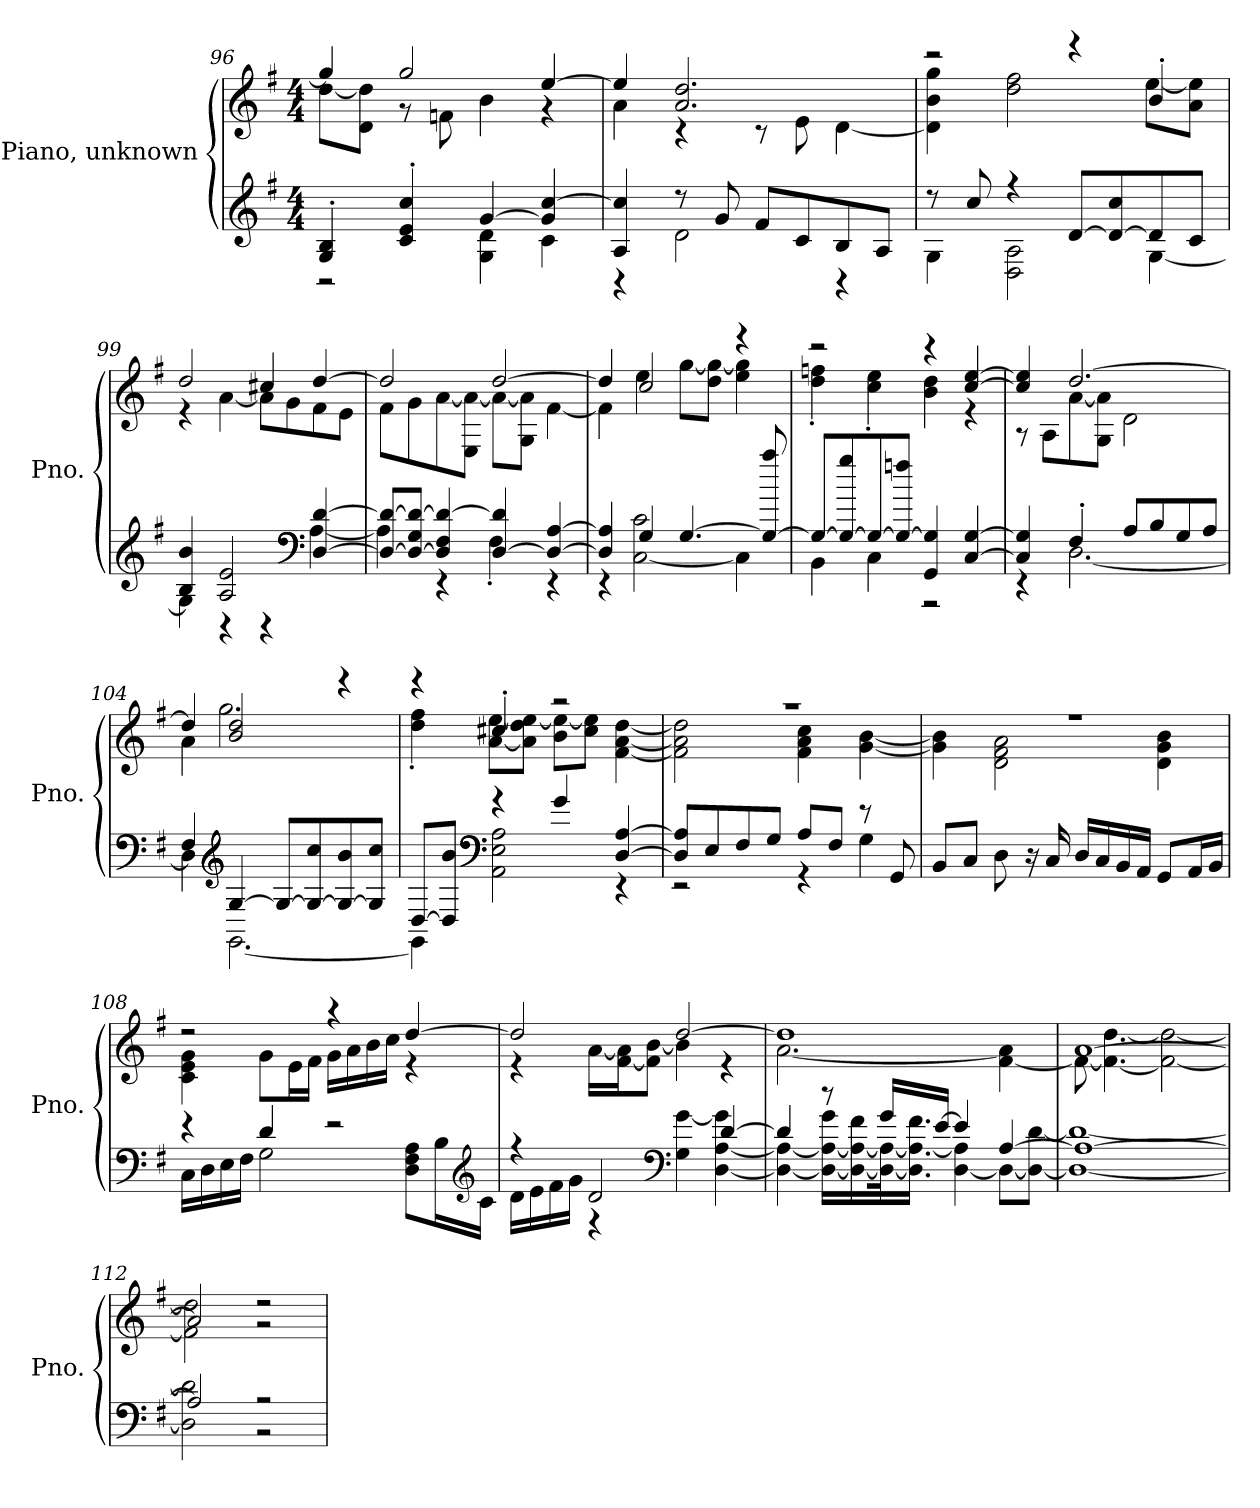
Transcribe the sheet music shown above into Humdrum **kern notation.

**kern	**kern
*part1	*part1
*staff2	*staff1
*I"Piano, unknown	*
*I'Pno.	*
!!LO:LB:g=z
*clefG2	*clefG2
*k[f#]	*k[f#]
*M4/4	*M4/4
=96	=96
*^	*^
4G/' 4B/'	2r	4gg/]	[8dd\L
.	.	.	8d\ 8dd\]J
4c/' 4e/' 4cc/'	.	2gg/	8r
.	.	.	8fn\
[4g/	4G\ 4d\	.	4b\
4g/] [4cc/	4c\	[4ee/	4r
=97	=97	=97	=97
4A/ 4cc/]	4r	4ee/]	4a\
8r	2d\	2.a/ 2.dd/	4r
8g/	.	.	.
8f#/L	.	.	8r
8c/	.	.	8e\
8B/	4r	.	[4d\
8A/J	.	.	.
=98	=98	=98	=98
8r	4G\	2r	4d\] 4b\ 4gg\
8cc/	.	.	.
4r	2D\ 2A\	.	2dd\ 2ff#\
[8d/L	.	4r	.
8d/_ 8cc/	.	.	.
8d/]	[4G\	4b'/	[8ee\L
8c/J	.	.	8a\ 8ee\]J
=99	=99	=99	=99
4B/ 4b/	4G\]	2dd/	4r
2A/ 2e/	4r	.	[4a\
.	4r	4cc#X/	8a\L]
.	.	.	8g\
*clefF4	*	*	*
[4D/ [4d/	[4A\	[4dd/	8f#\
.	.	.	8e\J
!!LO:LB:g=z	!!
=100	=100	=100	=100
8D/_ 8d/_L	4A\]	2dd/]	8f#\L
8D/_ 8G/ 8d/_J	.	.	8g\
4D/] 4F#/ 4d/_	4r	.	[8a\
.	.	.	8E\ 8a\_J
[4D/ 4d/]	4F#'\	[2dd/	8a\L_
.	.	.	8G\ 8a\]J
4D/_ [4A/	4r	.	[4f#\
=101	=101	=101	=101
4D/] 4A/]	4r	4dd/]	4f#\]
4G/	[2C\ 2c\	2cc/	4ee\
[4.G/	.	.	[8gg\L
.	.	.	8dd\ 8gg\_J
.	4C\]	4r	4ee\ 4gg\]
8G/_ 8aa/	.	.	.
=102	=102	=102	=102
8G/L_	4BB\	2r	4dd\' 4ffn\'
8G/_ 8gg/	.	.	.
8G/_	4C\	.	4cc\' 4ee\'
8G/_ 8ffn/J	.	.	.
4GG/ 4G/]	2r	4r	4b\ 4dd\
[4C/ [4G/	.	[4cc/ [4ee/	4r
=103	=103	=103	=103
4C/] 4G/]	4r	4cc/] 4ee/]	8r
.	.	.	8A\L
4F#'/	[2.D\	[2.dd/	[8a\
.	.	.	8G\ 8a\]J
8A/L	.	.	2d\
8B/	.	.	.
8G/	.	.	.
8A/J	.	.	.
!!LO:PB:g=z	!!
=104	=104	=104	=104
4F#/	4D\]	4dd/]	4a\
*clefG2	*	*	*
[4G/	[2.GG\	2b/ 2dd/	2.gg\
8G/L_	.	.	.
8G/_ 8cc/	.	.	.
8G/_ 8b/	.	4r	.
8G/] 8cc/J	.	.	.
=105	=105	=105	=105
[8D/L	4GG\]	4r	4dd\' 4ff#\'
8D/] 8b/J	.	.	.
*clefF4	*	*	*
4r	2AA\ 2E\ 2A\	4cc#X'/	[8a\ [8ee\L
.	.	.	8a\] 8dd\ 8ee\_J
4g/	.	2r	8b\ 8ee\_L
.	.	.	8cc#\ 8ee\]J
[4D/ [4A/	4r	.	[4f#\ [4a\ [4dd\
=106	=106	=106	=106
8D/] 8A/]L	2r	1r	2f#\] 2a\] 2dd\]
8E/	.	.	.
8F#/	.	.	.
8G/J	.	.	.
8A/L	4r	.	4f#\ 4a\ 4cc\
8F#/J	.	.	.
8r	4G\	.	[4g\ [4b\
8GG/	.	.	.
*v	*v	*	*
=107	=107	=107
8BB/L	1r	4g\] 4b\]
8C/J	.	.
8D\	.	2d\ 2f#\ 2a\
16r	.	.
16C/	.	.
16D/LL	.	.
16C/	.	.
16BB/	.	.
16AA/JJ	.	.
8GG/L	.	4d\ 4g\ 4b\
16AA/L	.	.
16BB/JJ	.	.
!!LO:LB:g=z	!!
=108	=108	=108
*^	*	*
4r	16C\LL	2r	4c\ 4e\ 4g\
.	16D\	.	.
.	16E\	.	.
.	16F#\JJ	.	.
4d/	2G\	.	8g\L
.	.	.	16e\L
.	.	.	16f#\JJ
2r	.	4r	16g\LL
.	.	.	16a\
.	.	.	16b\
.	.	.	16cc\JJ
.	8D\ 8F#\ 8A\L	[4dd/	4r
.	16B\L	.	.
*clefG2	*	*	*
.	16c\JJ	.	.
=109	=109	=109	=109
4r	16d\LL	2dd/]	4r
.	16e\	.	.
.	16f#\	.	.
.	16g\JJ	.	.
2d/	4r	.	[16a\LL
.	.	.	[16f#\ 16a\]J
.	.	.	8f#\] [8b\J
*clefF4	*	*	*
.	4G\ [4g\	[2dd/	4b\]
[4d/	[4D\ [4A\ 4g\]	.	4r
=110	=110	=110	=110
4d/]	4D\_ 4A\_	1dd]	[2.a\
8r	16D\_ 16A\_ 16g\LL	.	.
.	16D\_ 16A\_ 16f#\	.	.
16g/LL	32D\_ 32A\_K	.	.
.	16.D\] 16.A\_ 16.f#\JJ	.	.
[16e/JJ	.	.	.
4e/]	[4D\ 4A\]	.	.
[4A/	8D\L_	.	[4f#\ 4a\]
.	8D\_ [8d\J	.	.
!!LO:LB:g=z	!!
=111	=111	=111	=111
1A_	1D_ 1d_	[1a	8f#\_
.	.	.	4.f#\_ [4.dd\
.	.	.	2f#\_ 2dd\_
=112	=112	=112	=112
2A/]	2D\] 2d\]	2a/]	2f#\] 2dd\]
2r	2r	2r	2r
*v	*v	*	*
*	*v	*v
=	=
*-	*-
